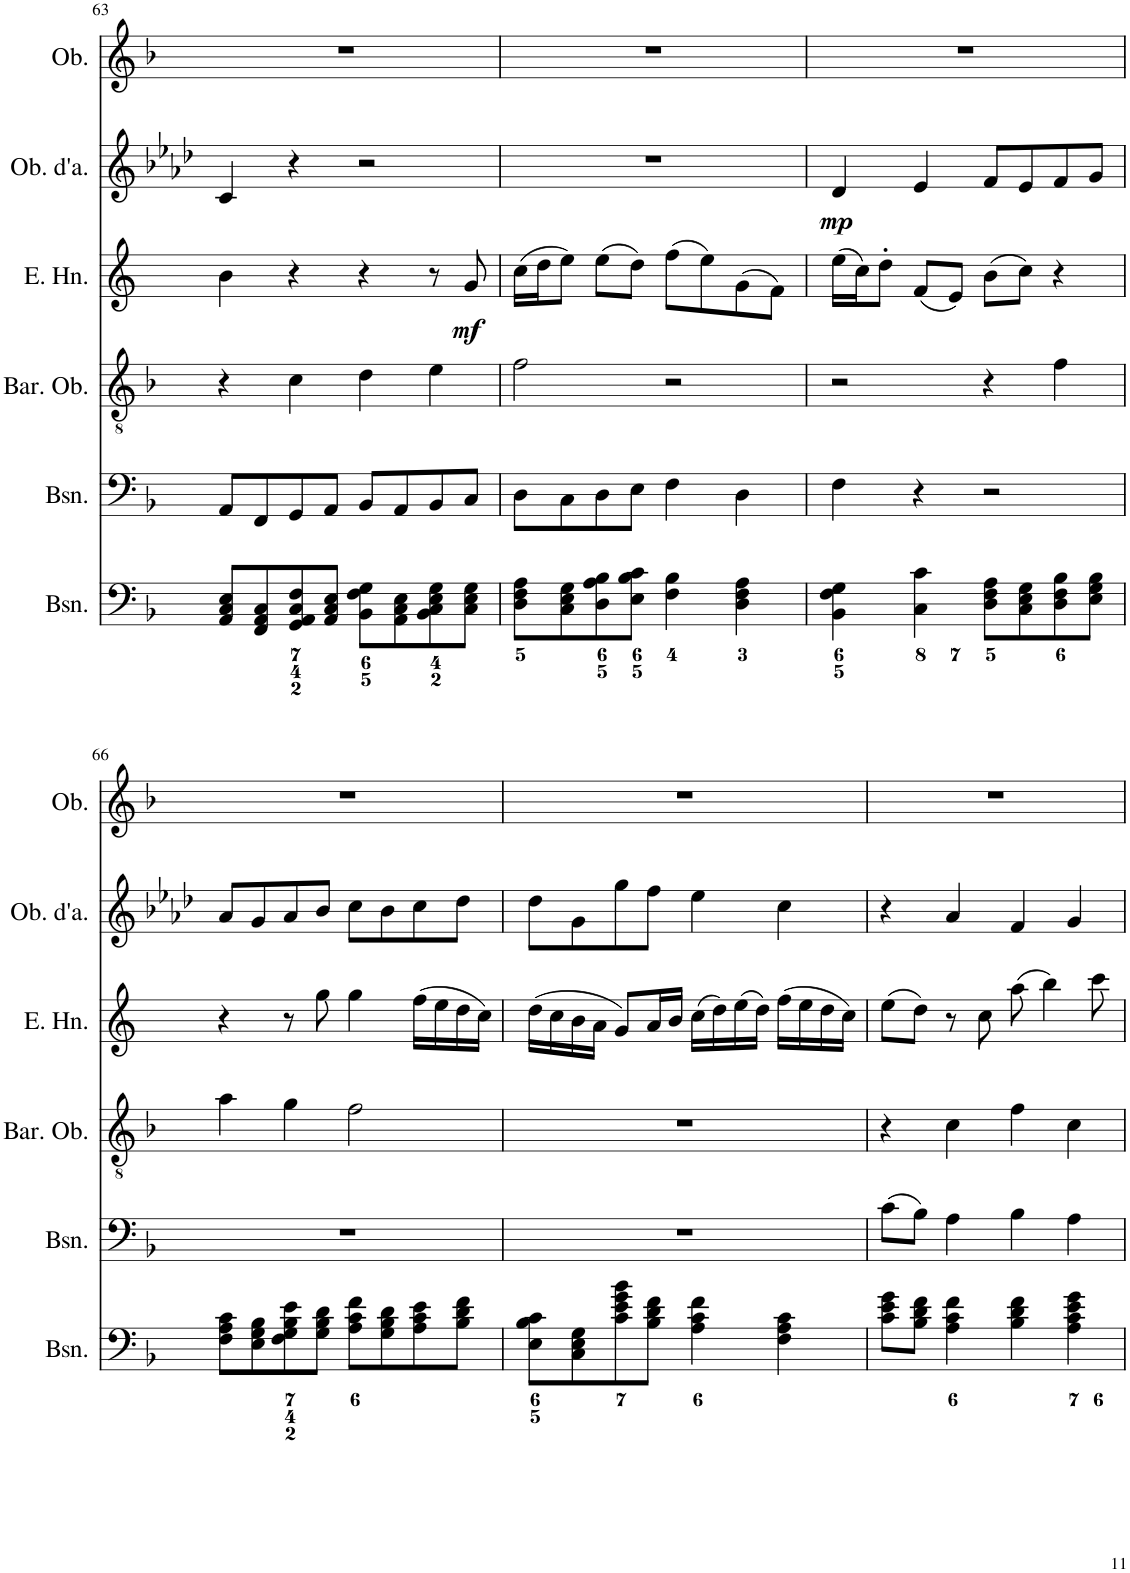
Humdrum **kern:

**kern	**kern	**kern	**kern	**dynam	**kern	**dynam	**kern
*part6	*part5	*part4	*part3	*part3	*part2	*part2	*part1
*staff6	*staff5	*staff4	*staff3	*staff3	*staff2	*staff2	*staff1
*I"Bassoon	*I"Bassoon	*I"Baritone Oboe	*I"English Horn	*	*I"Oboe d'amore	*	*I"Oboe
*I'Bsn.	*I'Bsn.	*I'Bar. Ob.	*I'E. Hn.	*	*I'Ob. d'a.	*	*I'Ob.
!!LO:PB:g=z
*clefF4	*clefF4	*clefGv2	*clefG2	*	*clefG2	*	*clefG2
*	*	*	*Trd4c7	*	*Trd2c3	*	*
*k[b-]	*k[b-]	*k[b-]	*k[]	*	*k[b-e-a-d-]	*	*k[b-]
*M4/4	*M4/4	*M4/4	*M4/4	*	*M4/4	*	*M4/4
*met(c)	*met(c)	*met(c)	*met(c)	*	*met(c)	*	*met(c)
=63	=63	=63	=63	=63	=63	=63	=63
8AA/ 8C/ 8E/L	8AA/L	4r	4b\	.	4c/	.	1r
8FF/ 8AA/ 8C/	8FF/	.	.	.	.	.	.
8GG/ 8AA/ 8C/ 8F/	8GG/	4c\	4r	.	4r	.	.
8AA/ 8C/ 8E/J	8AA/J	.	.	.	.	.	.
8BB-\ 8F\ 8G\L	8BB-/L	4d\	4r	.	2r	.	.
8AA\ 8C\ 8E\	8AA/	.	.	.	.	.	.
8BB-\ 8C\ 8E\ 8G\	8BB-/	4e\	8r	.	.	.	.
!	!	!	!	!LO:DY:b	!	!	!
8C\ 8E\ 8G\J	8C/J	.	8g/	mf	.	.	.
=64	=64	=64	=64	=64	=64	=64	=64
8D\ 8F\ 8A\L	8D\L	2f\	(16cc\LL	.	1r	.	1r
.	.	.	16dd\J	.	.	.	.
8C\ 8E\ 8G\	8C\	.	8ee\J)	.	.	.	.
8D\ 8A\ 8B-\	8D\	.	(8ee\L	.	.	.	.
8E\ 8B-\ 8c\J	8E\J	.	8dd\J)	.	.	.	.
4F\ 4B-\	4F\	2r	(8ff\L	.	.	.	.
.	.	.	8ee\)	.	.	.	.
4D\ 4F\ 4A\	4D\	.	(8g\	.	.	.	.
.	.	.	8f\J)	.	.	.	.
=65	=65	=65	=65	=65	=65	=65	=65
!	!	!	!	!	!	!LO:DY:b	!
4BB-\ 4F\ 4G\	4F\	2r	(16ee\LL	.	4d-/	mp	1r
.	.	.	16cc\J)	.	.	.	.
.	.	.	8dd'\J	.	.	.	.
4C\ 4c\	4r	.	(8f/L	.	4e-/	.	.
.	.	.	8e/J)	.	.	.	.
8D\ 8F\ 8A\L	2r	4r	(8b\L	.	8f/L	.	.
8C\ 8E\ 8G\	.	.	8cc\J)	.	8e-/	.	.
8D\ 8F\ 8B-\	.	4f\	4r	.	8f/	.	.
8E\ 8G\ 8B-\J	.	.	.	.	8g/J	.	.
!!LO:LB:g=z
=66	=66	=66	=66	=66	=66	=66	=66
8F\ 8A\ 8c\L	1r	4a\	4r	.	8a-/L	.	1r
8E\ 8G\ 8B-\	.	.	.	.	8g/	.	.
8F\ 8G\ 8B-\ 8e\	.	4g\	8r	.	8a-/	.	.
8G\ 8B-\ 8d\J	.	.	8gg\	.	8b-/J	.	.
8A\ 8c\ 8f\L	.	2f\	4gg\	.	8cc\L	.	.
8G\ 8B-\ 8d\	.	.	.	.	8b-\	.	.
8A\ 8c\ 8e\	.	.	(16ff\LL	.	8cc\	.	.
.	.	.	16ee\	.	.	.	.
8B-\ 8d\ 8f\J	.	.	16dd\	.	8dd-\J	.	.
.	.	.	16cc\JJ)	.	.	.	.
=67	=67	=67	=67	=67	=67	=67	=67
8E\ 8B-\ 8c\L	1r	1r	(16dd\LL	.	8dd-\L	.	1r
.	.	.	16cc\	.	.	.	.
8C\ 8E\ 8G\	.	.	16b\	.	8g\	.	.
.	.	.	16a\JJ	.	.	.	.
8c\ 8e\ 8g\ 8b-\	.	.	8g/L)	.	8gg\	.	.
8B-\ 8d\ 8f\J	.	.	16a/L	.	8ff\J	.	.
.	.	.	16b/JJ	.	.	.	.
4A\ 4c\ 4f\	.	.	(16cc\LL	.	4ee-\	.	.
.	.	.	16dd\)	.	.	.	.
.	.	.	(16ee\	.	.	.	.
.	.	.	16dd\JJ)	.	.	.	.
4F\ 4A\ 4c\	.	.	(16ff\LL	.	4cc\	.	.
.	.	.	16ee\	.	.	.	.
.	.	.	16dd\	.	.	.	.
.	.	.	16cc\JJ)	.	.	.	.
=68	=68	=68	=68	=68	=68	=68	=68
8c\ 8e\ 8g\L	(8c\L	4r	(8ee\L	.	4r	.	1r
8B-\ 8d\ 8f\J	8B-\J)	.	8dd\J)	.	.	.	.
4A\ 4c\ 4f\	4A\	4c\	8r	.	4a-/	.	.
.	.	.	8cc\	.	.	.	.
4B-\ 4d\ 4f\	4B-\	4f\	(8aa\	.	4f/	.	.
.	.	.	4bb\)	.	.	.	.
4A\ 4c\ 4e\ 4g\	4A\	4c\	.	.	4g/	.	.
.	.	.	8ccc\	.	.	.	.
=	=	=	=	=	=	=	=
*-	*-	*-	*-	*-	*-	*-	*-
